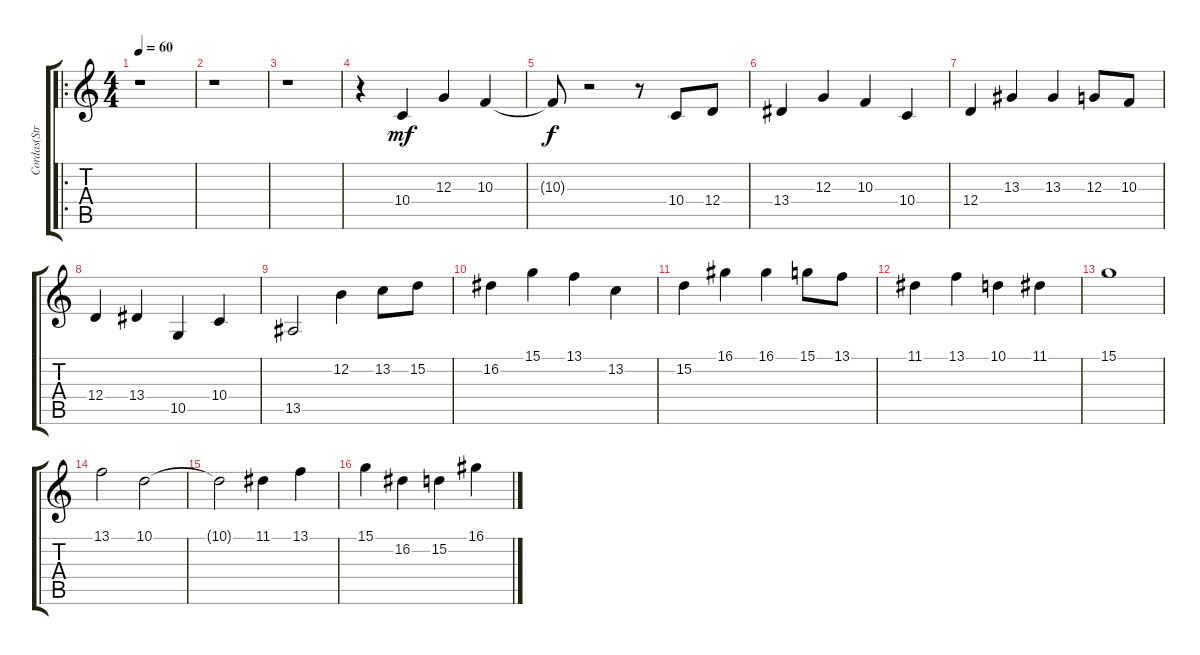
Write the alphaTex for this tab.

\track ("Cordas(Strings)1" "Cordas(Str") {instrument stringensemble2}
\staff {score tabs}
\tuning (E4 B3 G3 D3 A2 E2) {hide}
\ro
\ts (4 4)
\tempo 60
\clef g2
\ks c
r.1{dy mf instrument stringensemble2} |
r.1 |
r.1 |
r.4 10.4.4 12.3.4 10.3.4 |
10.3{t}.8{dy f} r.2 r.8 10.4.8 12.4.8 |
13.4.4 12.3.4 10.3.4 10.4.4 |
12.4.4 13.3.4 13.3.4 12.3.8 10.3.8 |
12.4.4 13.4.4 10.5.4 10.4.4 |
13.5.2 12.2.4 13.2.8 15.2.8 |
16.2.4 15.1.4 13.1.4 13.2.4 |
15.2.4 16.1.4 16.1.4 15.1.8 13.1.8 |
11.1.4 13.1.4 10.1.4 11.1.4 |
15.1.1 |
13.1.2 10.1.2 |
10.1{t}.2 11.1.4 13.1.4 |
15.1.4 16.2.4 15.2.4 16.1.4
